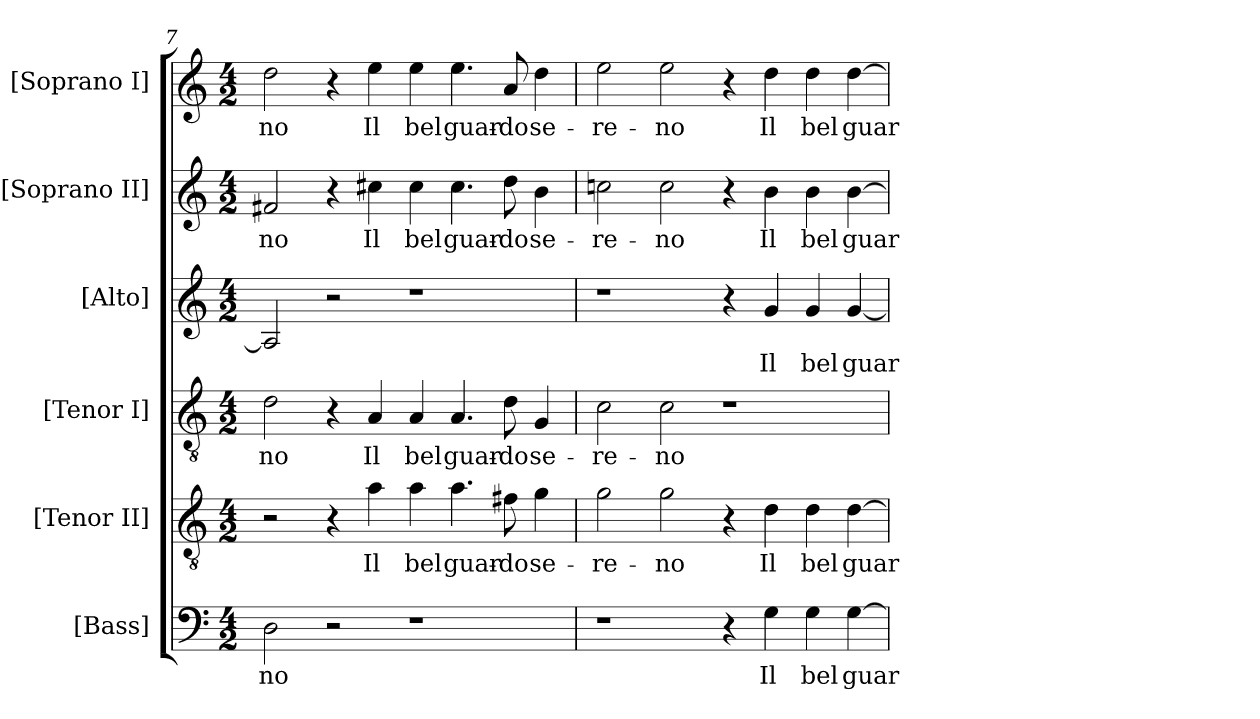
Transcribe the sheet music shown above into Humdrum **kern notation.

**kern	**text	**kern	**text	**kern	**text	**kern	**text	**kern	**text	**kern	**text
*part6	*part6	*part5	*part5	*part4	*part4	*part3	*part3	*part2	*part2	*part1	*part1
*staff6	*staff6	*staff5	*staff5	*staff4	*staff4	*staff3	*staff3	*staff2	*staff2	*staff1	*staff1
*I"[Bass]	*	*I"[Tenor II]	*	*I"[Tenor I]	*	*I"[Alto]	*	*I"[Soprano II]	*	*I"[Soprano I]	*
*I'B.	*	*I'T.	*	*I'T.	*	*I'A.	*	*I'S.	*	*I'S.	*
!!LO:LB:g=z
*clefF4	*	*clefGv2	*	*clefGv2	*	*clefG2	*	*clefG2	*	*clefG2	*
*	*	*ITrd7c12	*	*ITrd7c12	*	*	*	*	*	*	*
*k[]	*	*k[]	*	*k[]	*	*k[]	*	*k[]	*	*k[]	*
*C:	*	*C:	*	*C:	*	*C:	*	*C:	*	*C:	*
*M4/2	*	*M4/2	*	*M4/2	*	*M4/2	*	*M4/2	*	*M4/2	*
=7	=7	=7	=7	=7	=7	=7	=7	=7	=7	=7	=7
!	!LO:LY:b:color=#000000	!	!	!	!	!	!	!	!	!	!
!	!	!	!	!	!LO:LY:b:color=#000000	!	!	!	!	!	!
!	!	!	!	!	!	!	!	!	!LO:LY:b:color=#000000	!	!
!	!	!	!	!	!	!	!	!	!	!	!LO:LY:b:color=#000000
2Di\	-no	2r	.	2Di\	-no	2Ai/]	.	2f#Xi/	-no	2ddi\	-no
2r	.	4r	.	4r	.	2r	.	4r	.	4r	.
!	!	!	!LO:LY:b:color=#000000	!	!	!	!	!	!	!	!
!	!	!	!	!	!LO:LY:b:color=#000000	!	!	!	!	!	!
!	!	!	!	!	!	!	!	!	!LO:LY:b:color=#000000	!	!
!	!	!	!	!	!	!	!	!	!	!	!LO:LY:b:color=#000000
.	.	4Ai\	Il	4AAi/	Il	.	.	4cc#Xi\	Il	4eei\	Il
!	!	!	!LO:LY:b:color=#000000	!	!	!	!	!	!	!	!
!	!	!	!	!	!LO:LY:b:color=#000000	!	!	!	!	!	!
!	!	!	!	!	!	!	!	!	!LO:LY:b:color=#000000	!	!
!	!	!	!	!	!	!	!	!	!	!	!LO:LY:b:color=#000000
1r	.	4Ai\	bel	4AAi/	bel	1r	.	4cc#i\	bel	4eei\	bel
!	!	!	!LO:LY:b:color=#000000	!	!	!	!	!	!	!	!
!	!	!	!	!	!LO:LY:b:color=#000000	!	!	!	!	!	!
!	!	!	!	!	!	!	!	!	!LO:LY:b:color=#000000	!	!
!	!	!	!	!	!	!	!	!	!	!	!LO:LY:b:color=#000000
.	.	4.Ai\	guar-	4.AAi/	guar-	.	.	4.cc#i\	guar-	4.eei\	guar-
!	!	!	!LO:LY:b:color=#000000	!	!	!	!	!	!	!	!
!	!	!	!	!	!LO:LY:b:color=#000000	!	!	!	!	!	!
!	!	!	!	!	!	!	!	!	!LO:LY:b:color=#000000	!	!
!	!	!	!	!	!	!	!	!	!	!	!LO:LY:b:color=#000000
.	.	8F#Xi\	-do	8Di\	-do	.	.	8ddi\	-do	8ai/	-do
!	!	!	!LO:LY:b:color=#000000	!	!	!	!	!	!	!	!
!	!	!	!	!	!LO:LY:b:color=#000000	!	!	!	!	!	!
!	!	!	!	!	!	!	!	!	!LO:LY:b:color=#000000	!	!
!	!	!	!	!	!	!	!	!	!	!	!LO:LY:b:color=#000000
.	.	4Gi\	se-	4GGi/	se-	.	.	4bi\	se-	4ddi\	se-
=8	=8	=8	=8	=8	=8	=8	=8	=8	=8	=8	=8
!	!	!	!LO:LY:b:color=#000000	!	!	!	!	!	!	!	!
!	!	!	!	!	!LO:LY:b:color=#000000	!	!	!	!	!	!
!	!	!	!	!	!	!	!	!	!LO:LY:b:color=#000000	!	!
!	!	!	!	!	!	!	!	!	!	!	!LO:LY:b:color=#000000
1r	.	2Gi\	-re-	2Ci\	-re-	1r	.	2ccni\	-re-	2eei\	-re-
!	!	!	!LO:LY:b:color=#000000	!	!	!	!	!	!	!	!
!	!	!	!	!	!LO:LY:b:color=#000000	!	!	!	!	!	!
!	!	!	!	!	!	!	!	!	!LO:LY:b:color=#000000	!	!
!	!	!	!	!	!	!	!	!	!	!	!LO:LY:b:color=#000000
.	.	2Gi\	-no	2Ci\	-no	.	.	2cci\	-no	2eei\	-no
4r	.	4r	.	1r	.	4r	.	4r	.	4r	.
!	!LO:LY:b:color=#000000	!	!	!	!	!	!	!	!	!	!
!	!	!	!LO:LY:b:color=#000000	!	!	!	!	!	!	!	!
!	!	!	!	!	!	!	!LO:LY:b:color=#000000	!	!	!	!
!	!	!	!	!	!	!	!	!	!LO:LY:b:color=#000000	!	!
!	!	!	!	!	!	!	!	!	!	!	!LO:LY:b:color=#000000
4Gi\	Il	4Di\	Il	.	.	4gi/	Il	4bi\	Il	4ddi\	Il
!	!LO:LY:b:color=#000000	!	!	!	!	!	!	!	!	!	!
!	!	!	!LO:LY:b:color=#000000	!	!	!	!	!	!	!	!
!	!	!	!	!	!	!	!LO:LY:b:color=#000000	!	!	!	!
!	!	!	!	!	!	!	!	!	!LO:LY:b:color=#000000	!	!
!	!	!	!	!	!	!	!	!	!	!	!LO:LY:b:color=#000000
4Gi\	bel	4Di\	bel	.	.	4gi/	bel	4bi\	bel	4ddi\	bel
!	!LO:LY:b:color=#000000	!	!	!	!	!	!	!	!	!	!
!	!	!	!LO:LY:b:color=#000000	!	!	!	!	!	!	!	!
!	!	!	!	!	!	!	!LO:LY:b:color=#000000	!	!	!	!
!	!	!	!	!	!	!	!	!	!LO:LY:b:color=#000000	!	!
!	!	!	!	!	!	!	!	!	!	!	!LO:LY:b:color=#000000
[4Gi\	guar-	[4Di\	guar-	.	.	[4gi/	guar-	[4bi\	guar-	[4ddi\	guar-
=	=	=	=	=	=	=	=	=	=	=	=
*-	*-	*-	*-	*-	*-	*-	*-	*-	*-	*-	*-
